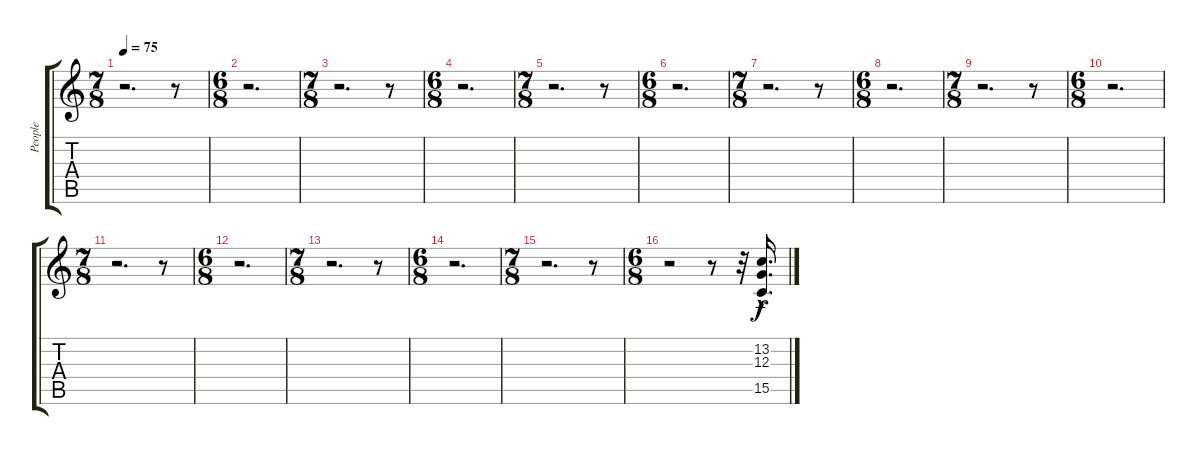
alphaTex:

\track ("People" "People") {instrument applause}
\staff {score tabs}
\tuning (E4 B3 G3 D3 A2 E2) {hide}
\ts (7 8)
\tempo 75
\clef g2
\ks c
r.2{d dy f} r.8 |
\ts (6 8)
r.2{d} |
\ts (7 8)
r.2{d} r.8 |
\ts (6 8)
r.2{d} |
\ts (7 8)
r.2{d} r.8 |
\ts (6 8)
r.2{d} |
\ts (7 8)
r.2{d} r.8 |
\ts (6 8)
r.2{d} |
\ts (7 8)
r.2{d} r.8 |
\ts (6 8)
r.2{d} |
\ts (7 8)
r.2{d} r.8 |
\ts (6 8)
r.2{d} |
\ts (7 8)
r.2{d} r.8 |
\ts (6 8)
r.2{d} |
\ts (7 8)
r.2{d} r.8 |
\ts (6 8)
r.2 r.8 r.32 (13.2{hac} 12.3{hac} 15.5{hac}).16{d}
